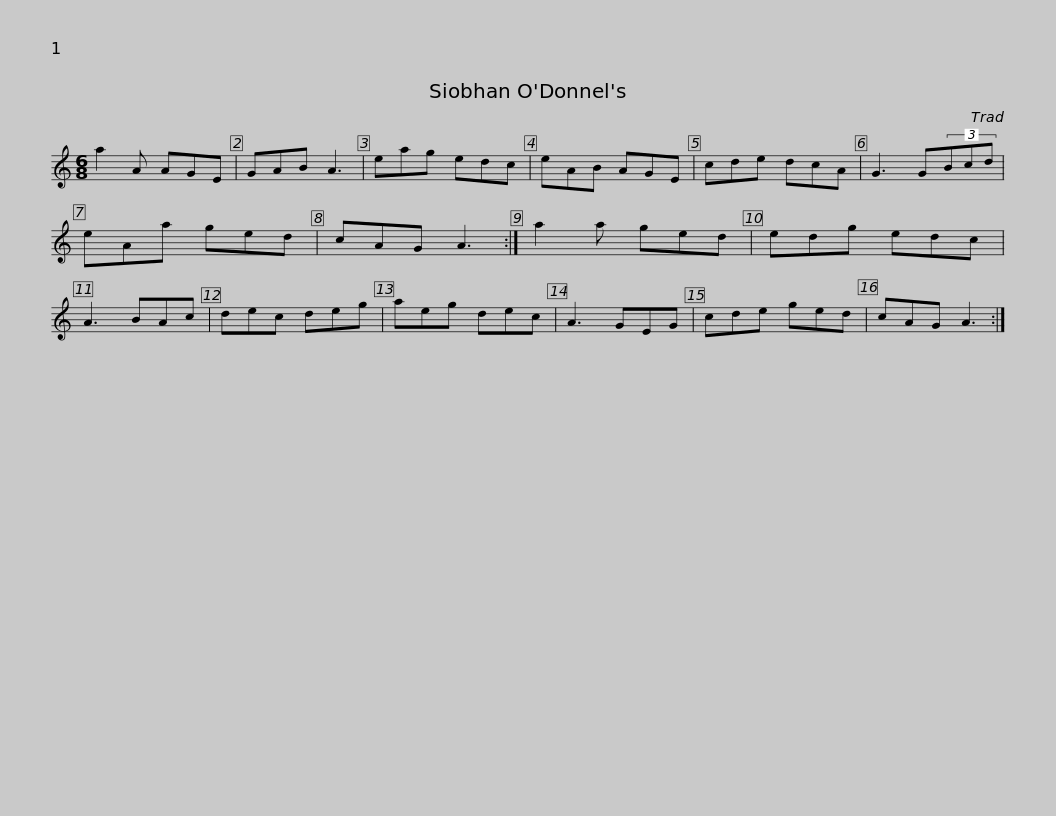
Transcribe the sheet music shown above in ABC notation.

X:1
L:1/8
M:6/8
I:linebreak $
K:C
V:1 treble
V:1
 a2 A AGE | GAB A3 | eag edc | eAB AGE | cde dcA | %5
 G3 G(3Bcd | eAa ged | cAG A3 :|$ a2 a ged | edg edc | %10
 A3 BAc | dec deg | aeg dec | A3 GEG | cde ged | %15
 cAG A3 :| %16
